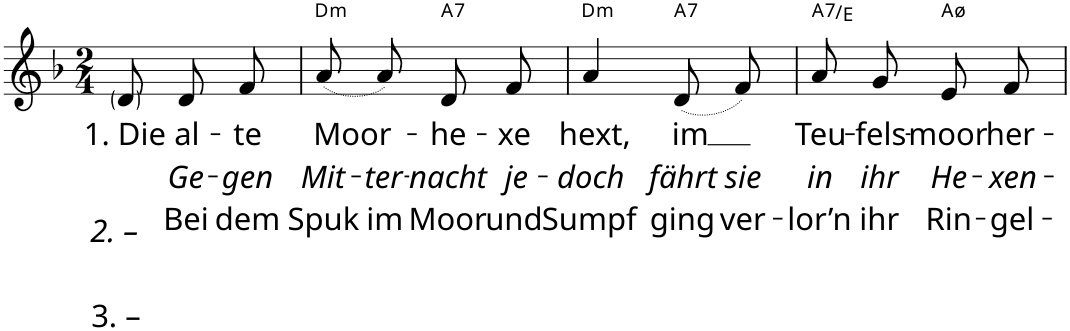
**kern	**text	**text	**text	**harte
*part1	*part1	*part1	*part1	*part1
*staff1	*staff1	*staff1	*staff1	*
*I"P1	*	*	*	*
*clefG2	*	*	*	*
*k[b-]	*	*	*	*
*M2/4	*	*	*	*
=1	=1	=1	=1	=1
!	!LO:LY:b	!LO:LY:b	!LO:LY:b	!
8d/	1. Die	2. –	3. –	.
!	!LO:LY:b	!LO:LY:b	!LO:LY:b	!
8d/L	al-	Ge-	Bei	.
!	!LO:LY:b	!LO:LY:b	!LO:LY:b	!
8f/J	-te	-gen	dem	.
=2	=2	=2	=2	=2
!	!LO:LY:b	!LO:LY:b	!LO:LY:b	!LO:H:kt=m
(8a/L	Moor-	Mit-	Spuk	D:min
!	!	!LO:LY:b	!LO:LY:b	!
8a/J)	.	-ter-	im	.
!	!LO:LY:b	!LO:LY:b	!LO:LY:b	!LO:H:kt=7
8d/L	-he-	-nacht	Moor	A:7
!	!LO:LY:b	!LO:LY:b	!LO:LY:b	!
8f/J	-xe	je-	und	.
=3	=3	=3	=3	=3
!	!LO:LY:b	!LO:LY:b	!LO:LY:b	!LO:H:kt=m
4a/	hext,	-doch	Sumpf	D:min
!	!LO:LY:b	!LO:LY:b	!LO:LY:b	!LO:H:kt=7
(8d/L	im	fährt	ging	A:7
!	!	!LO:LY:b	!LO:LY:b	!
8f/J)	.	sie	ver-	.
=4	=4	=4	=4	=4
!	!LO:LY:b	!LO:LY:b	!LO:LY:b	!LO:H:kt=7
8a/L	Teu-	in	-lor’n	A:7/5
!	!LO:LY:b	!LO:LY:b	!LO:LY:b	!
8g/J	-fels-	ihr	ihr	.
!	!LO:LY:b	!LO:LY:b	!LO:LY:b	!
8en/L	-moor	He-	Rin-	A:hdim7
!	!LO:LY:b	!LO:LY:b	!LO:LY:b	!
8f/J	her-	-xen-	-gel-	.
=	=	=	=	=
*-	*-	*-	*-	*-
